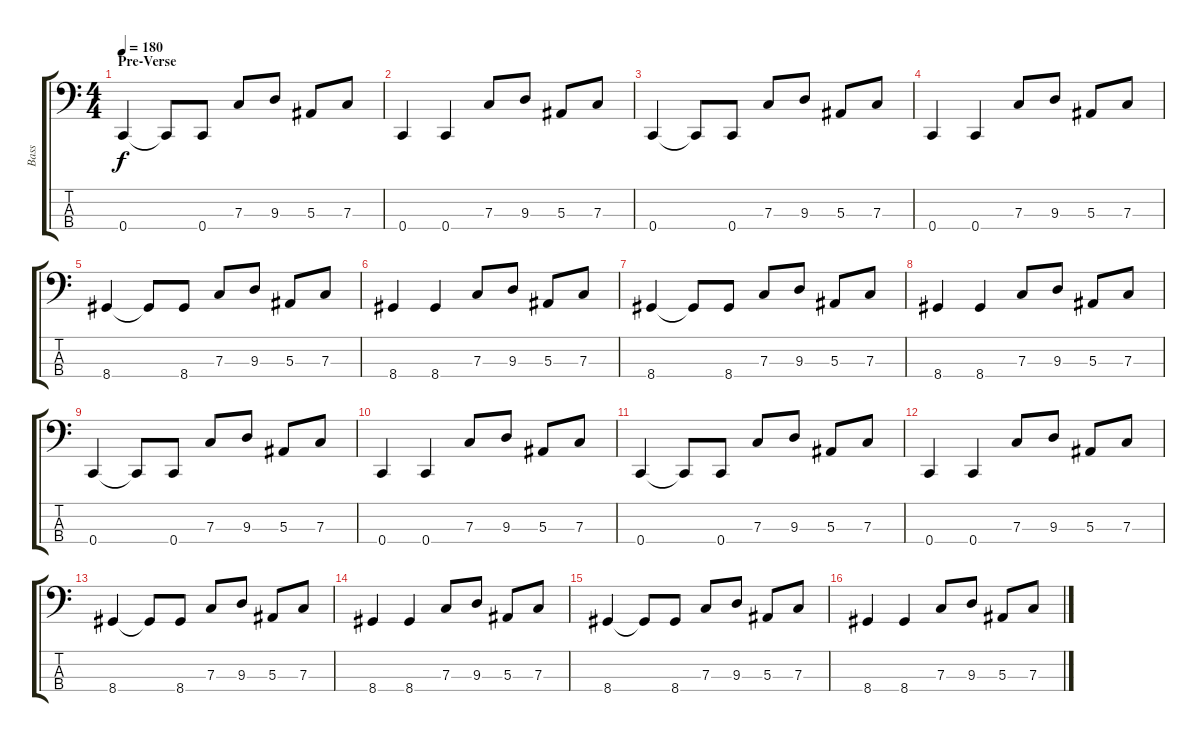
\track ("Bass" "Bass") {instrument electricbasspick}
\staff {score tabs}
\tuning (Eb2 Bb1 F1 C1) {hide}
\ts (4 4)
\section ("" "Pre-Verse")
\tempo 180
\clef f4
\ks c
0.4.4{dy f} 0.4{t}.8 0.4.8 7.3.8 9.3.8 5.3.8 7.3.8 |
0.4.4 0.4.4 7.3.8 9.3.8 5.3.8 7.3.8 |
0.4.4 0.4{t}.8 0.4.8 7.3.8 9.3.8 5.3.8 7.3.8 |
0.4.4 0.4.4 7.3.8 9.3.8 5.3.8 7.3.8 |
8.4.4 8.4{t}.8 8.4.8 7.3.8 9.3.8 5.3.8 7.3.8 |
8.4.4 8.4.4 7.3.8 9.3.8 5.3.8 7.3.8 |
8.4.4 8.4{t}.8 8.4.8 7.3.8 9.3.8 5.3.8 7.3.8 |
8.4.4 8.4.4 7.3.8 9.3.8 5.3.8 7.3.8 |
0.4.4 0.4{t}.8 0.4.8 7.3.8 9.3.8 5.3.8 7.3.8 |
0.4.4 0.4.4 7.3.8 9.3.8 5.3.8 7.3.8 |
0.4.4 0.4{t}.8 0.4.8 7.3.8 9.3.8 5.3.8 7.3.8 |
0.4.4 0.4.4 7.3.8 9.3.8 5.3.8 7.3.8 |
8.4.4 8.4{t}.8 8.4.8 7.3.8 9.3.8 5.3.8 7.3.8 |
8.4.4 8.4.4 7.3.8 9.3.8 5.3.8 7.3.8 |
8.4.4 8.4{t}.8 8.4.8 7.3.8 9.3.8 5.3.8 7.3.8 |
8.4.4 8.4.4 7.3.8 9.3.8 5.3.8 7.3.8
